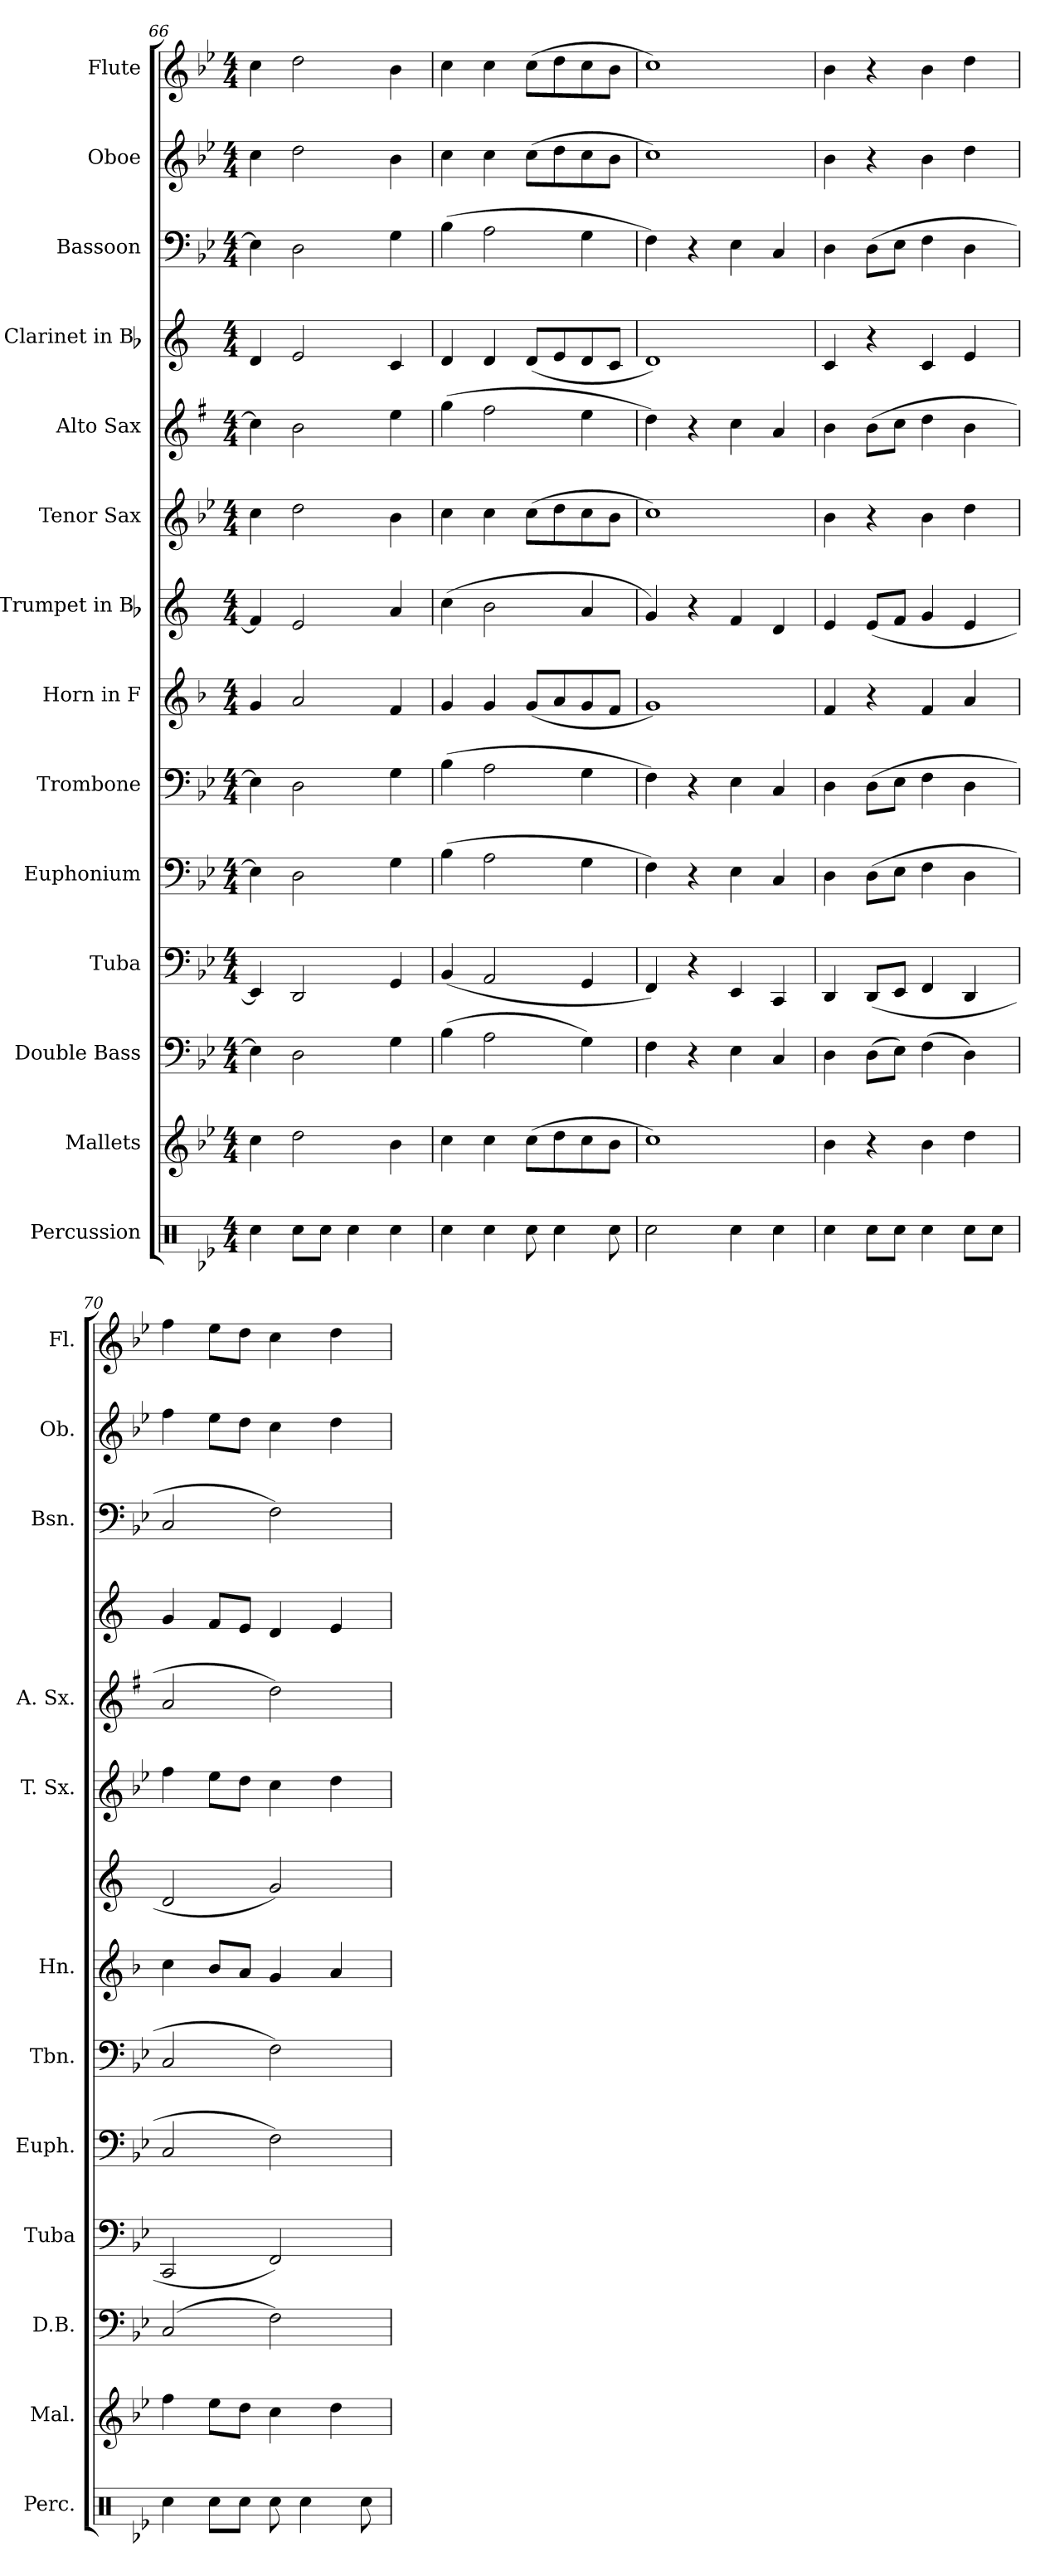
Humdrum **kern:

**kern	**kern	**kern	**kern	**kern	**kern	**kern	**kern	**kern	**kern	**kern	**kern	**kern	**kern
*part14	*part13	*part12	*part11	*part10	*part9	*part8	*part7	*part6	*part5	*part4	*part3	*part2	*part1
*staff14	*staff13	*staff12	*staff11	*staff10	*staff9	*staff8	*staff7	*staff6	*staff5	*staff4	*staff3	*staff2	*staff1
*I"Percussion	*I"Mallets	*I"Double Bass	*I"Tuba	*I"Euphonium	*I"Trombone	*I"Horn in F	*I"Trumpet in Bb	*I"Tenor Sax	*I"Alto Sax	*I"Clarinet in Bb	*I"Bassoon	*I"Oboe	*I"Flute
*I'Perc.	*I'Mal.	*I'D.B.	*I'Tuba	*I'Euph.	*I'Tbn.	*I'Hn.	*	*I'T. Sx.	*I'A. Sx.	*	*I'Bsn.	*I'Ob.	*I'Fl.
*clefX	*clefG2	*clefF4	*clefF4	*clefF4	*clefF4	*clefG2	*clefG2	*clefG2	*clefG2	*clefG2	*clefF4	*clefG2	*clefG2
*	*	*ITrd7c12	*	*	*	*ITrd4c7	*ITrd1c2	*ITrd8c14	*ITrd5c9	*ITrd1c2	*	*	*
*k[b-e-]	*k[b-e-]	*k[b-e-]	*k[b-e-]	*k[b-e-]	*k[b-e-]	*k[b-e-]	*k[b-e-]	*k[b-e-]	*k[b-e-]	*k[b-e-]	*k[b-e-]	*k[b-e-]	*k[b-e-]
*B-:	*B-:	*B-:	*B-:	*B-:	*B-:	*B-:	*B-:	*B-:	*B-:	*B-:	*B-:	*B-:	*B-:
*M4/4	*M4/4	*M4/4	*M4/4	*M4/4	*M4/4	*M4/4	*M4/4	*M4/4	*M4/4	*M4/4	*M4/4	*M4/4	*M4/4
=66	=66	=66	=66	=66	=66	=66	=66	=66	=66	=66	=66	=66	=66
4Rcc@4@\	4cc\	4EE-\]	4EE-/]	4E-\]	4E-\]	4c/	4e-/]	4c\	4e-\]	4c/	4E-\]	4cc\	4cc\
8Rcc\L	2dd\	2DD\	2DD/	2D\	2D\	2d/	2d/	2d\	2d\	2d/	2D\	2dd\	2dd\
8Rcc\J	.	.	.	.	.	.	.	.	.	.	.	.	.
4Rcc\	.	.	.	.	.	.	.	.	.	.	.	.	.
4Rcc\	4b-\	4GG\	4GG/	4G\	4G\	4B-/	4g/	4B-\	4g\	4B-/	4G\	4b-\	4b-\
=67	=67	=67	=67	=67	=67	=67	=67	=67	=67	=67	=67	=67	=67
4Rcc@4@\	4cc\	(>4BB-\	(<4BB-/	(>4B-\	(>4B-\	4c/	(>4b-\	4c\	(>4b-\	4c/	(>4B-\	4cc\	4cc\
4Rcc@4@\	4cc\	2AA\	2AA/	2A\	2A\	4c/	2a\	4c\	2a\	4c/	2A\	4cc\	4cc\
8Rcc\	(>8cc\L	.	.	.	.	(<8c/L	.	(>8c\L	.	(<8c/L	.	(>8cc\L	(>8cc\L
4Rcc\	8dd\	.	.	.	.	8d/	.	8d\	.	8d/	.	8dd\	8dd\
.	8cc\	4GG\)	4GG/	4G\	4G\	8c/	4g/	8c\	4g\	8c/	4G\	8cc\	8cc\
8Rcc\	8b-\J	.	.	.	.	8B-/J	.	8B-\J	.	8B-/J	.	8b-\J	8b-\J
=68	=68	=68	=68	=68	=68	=68	=68	=68	=68	=68	=68	=68	=68
2Rcc\	1cc)	4FF\	4FF/)	4F\)	4F\)	1c)	4f/)	1c)	4f\)	1c)	4F\)	1cc)	1cc)
.	.	4r	4r	4r	4r	.	4r	.	4r	.	4r	.	.
4Rcc\	.	4EE-\	4EE-/	4E-\	4E-\	.	4e-/	.	4e-\	.	4E-\	.	.
4Rcc\	.	4CC/	4CC/	4C/	4C/	.	4c/	.	4c/	.	4C/	.	.
!!LO:PB:g=z
=69	=69	=69	=69	=69	=69	=69	=69	=69	=69	=69	=69	=69	=69
4Rcc@4@\	4b-\	4DD\	4DD/	4D\	4D\	4B-/	4d/	4B-\	4d\	4B-/	4D\	4b-\	4b-\
8Rcc\L	4r	(>8DD\L	(<8DD/L	(>8D\L	(>8D\L	4r	(<8d/L	4r	(>8d\L	4r	(>8D\L	4r	4r
8Rcc\J	.	8EE-\J)	8EE-/J	8E-\J	8E-\J	.	8e-/J	.	8e-\J	.	8E-\J	.	.
4Rcc@4@\	4b-\	(>4FF\	4FF/	4F\	4F\	4B-/	4f/	4B-\	4f\	4B-/	4F\	4b-\	4b-\
8Rcc\L	4dd\	4DD\)	4DD/	4D\	4D\	4d/	4d/	4d\	4d\	4d/	4D\	4dd\	4dd\
8Rcc\J	.	.	.	.	.	.	.	.	.	.	.	.	.
=70	=70	=70	=70	=70	=70	=70	=70	=70	=70	=70	=70	=70	=70
4Rcc@4@\	4ff\	(2CC/	2CC/	2C/	2C/	4f\	2c/	4f\	2c/	4f/	2C/	4ff\	4ff\
8Rcc\L	8ee-\L	.	.	.	.	8e-/L	.	8e-\L	.	8e-/L	.	8ee-\L	8ee-\L
8Rcc\J	8dd\J	.	.	.	.	8d/J	.	8d\J	.	8d/J	.	8dd\J	8dd\J
8Rcc\	4cc\	2FF\)	2FF/)	2F\)	2F\)	4c/	2f/)	4c\	2f\)	4c/	2F\)	4cc\	4cc\
4Rcc\	.	.	.	.	.	.	.	.	.	.	.	.	.
.	4dd\	.	.	.	.	4d/	.	4d\	.	4d/	.	4dd\	4dd\
8Rcc\	.	.	.	.	.	.	.	.	.	.	.	.	.
=	=	=	=	=	=	=	=	=	=	=	=	=	=
*-	*-	*-	*-	*-	*-	*-	*-	*-	*-	*-	*-	*-	*-
